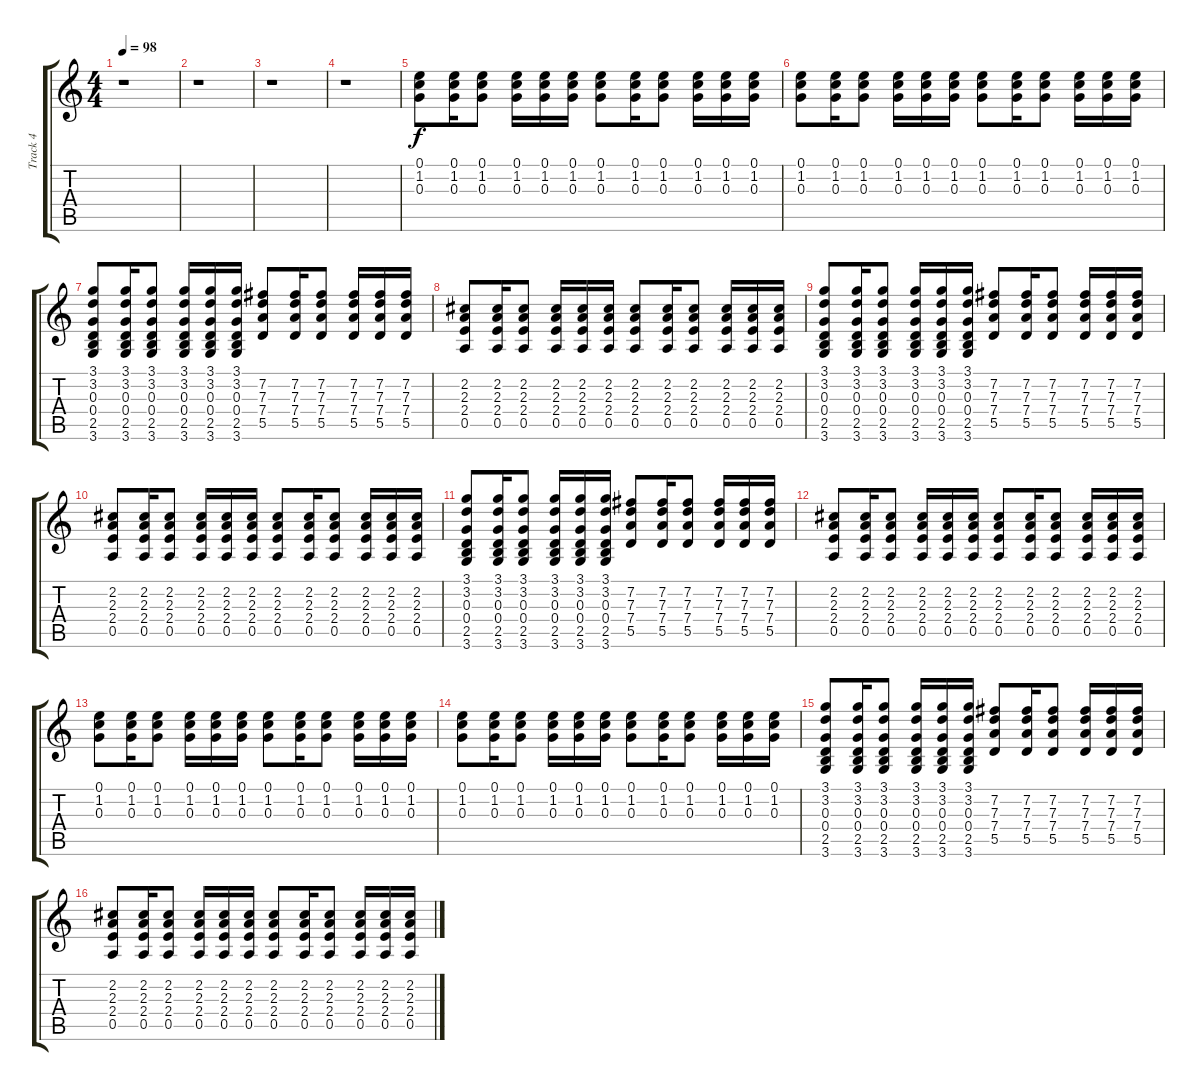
\track ("Track 4" "Track 4") {instrument distortionguitar}
\staff {score tabs}
\tuning (E4 B3 G3 D3 A2 E2) {hide}
\ts (4 4)
\tempo 98
\clef g2
\ks c
r.1{dy f balance 16} |
r.1 |
r.1 |
r.1 |
(0.1 1.2 0.3).8 (0.1 1.2 0.3).16 (0.1 1.2 0.3).8 (0.1 1.2 0.3).16 (0.1 1.2 0.3).16 (0.1 1.2 0.3).16 (0.1 1.2 0.3).8 (0.1 1.2 0.3).16 (0.1 1.2 0.3).8 (0.1 1.2 0.3).16 (0.1 1.2 0.3).16 (0.1 1.2 0.3).16 |
(0.1 1.2 0.3).8 (0.1 1.2 0.3).16 (0.1 1.2 0.3).8 (0.1 1.2 0.3).16 (0.1 1.2 0.3).16 (0.1 1.2 0.3).16 (0.1 1.2 0.3).8 (0.1 1.2 0.3).16 (0.1 1.2 0.3).8 (0.1 1.2 0.3).16 (0.1 1.2 0.3).16 (0.1 1.2 0.3).16 |
(3.1 3.2 0.3 0.4 2.5 3.6).8 (3.1 3.2 0.3 0.4 2.5 3.6).16 (3.1 3.2 0.3 0.4 2.5 3.6).8 (3.1 3.2 0.3 0.4 2.5 3.6).16 (3.1 3.2 0.3 0.4 2.5 3.6).16 (3.1 3.2 0.3 0.4 2.5 3.6).16 (7.2 7.3 7.4 5.5).8 (7.2 7.3 7.4 5.5).16 (7.2 7.3 7.4 5.5).8 (7.2 7.3 7.4 5.5).16 (7.2 7.3 7.4 5.5).16 (7.2 7.3 7.4 5.5).16 |
(2.2 2.3 2.4 0.5).8 (2.2 2.3 2.4 0.5).16 (2.2 2.3 2.4 0.5).8 (2.2 2.3 2.4 0.5).16 (2.2 2.3 2.4 0.5).16 (2.2 2.3 2.4 0.5).16 (2.2 2.3 2.4 0.5).8 (2.2 2.3 2.4 0.5).16 (2.2 2.3 2.4 0.5).8 (2.2 2.3 2.4 0.5).16 (2.2 2.3 2.4 0.5).16 (2.2 2.3 2.4 0.5).16 |
(3.1 3.2 0.3 0.4 2.5 3.6).8 (3.1 3.2 0.3 0.4 2.5 3.6).16 (3.1 3.2 0.3 0.4 2.5 3.6).8 (3.1 3.2 0.3 0.4 2.5 3.6).16 (3.1 3.2 0.3 0.4 2.5 3.6).16 (3.1 3.2 0.3 0.4 2.5 3.6).16 (7.2 7.3 7.4 5.5).8 (7.2 7.3 7.4 5.5).16 (7.2 7.3 7.4 5.5).8 (7.2 7.3 7.4 5.5).16 (7.2 7.3 7.4 5.5).16 (7.2 7.3 7.4 5.5).16 |
(2.2 2.3 2.4 0.5).8 (2.2 2.3 2.4 0.5).16 (2.2 2.3 2.4 0.5).8 (2.2 2.3 2.4 0.5).16 (2.2 2.3 2.4 0.5).16 (2.2 2.3 2.4 0.5).16 (2.2 2.3 2.4 0.5).8 (2.2 2.3 2.4 0.5).16 (2.2 2.3 2.4 0.5).8 (2.2 2.3 2.4 0.5).16 (2.2 2.3 2.4 0.5).16 (2.2 2.3 2.4 0.5).16 |
(3.1 3.2 0.3 0.4 2.5 3.6).8 (3.1 3.2 0.3 0.4 2.5 3.6).16 (3.1 3.2 0.3 0.4 2.5 3.6).8 (3.1 3.2 0.3 0.4 2.5 3.6).16 (3.1 3.2 0.3 0.4 2.5 3.6).16 (3.1 3.2 0.3 0.4 2.5 3.6).16 (7.2 7.3 7.4 5.5).8 (7.2 7.3 7.4 5.5).16 (7.2 7.3 7.4 5.5).8 (7.2 7.3 7.4 5.5).16 (7.2 7.3 7.4 5.5).16 (7.2 7.3 7.4 5.5).16 |
(2.2 2.3 2.4 0.5).8 (2.2 2.3 2.4 0.5).16 (2.2 2.3 2.4 0.5).8 (2.2 2.3 2.4 0.5).16 (2.2 2.3 2.4 0.5).16 (2.2 2.3 2.4 0.5).16 (2.2 2.3 2.4 0.5).8 (2.2 2.3 2.4 0.5).16 (2.2 2.3 2.4 0.5).8 (2.2 2.3 2.4 0.5).16 (2.2 2.3 2.4 0.5).16 (2.2 2.3 2.4 0.5).16 |
(0.1 1.2 0.3).8 (0.1 1.2 0.3).16 (0.1 1.2 0.3).8 (0.1 1.2 0.3).16 (0.1 1.2 0.3).16 (0.1 1.2 0.3).16 (0.1 1.2 0.3).8 (0.1 1.2 0.3).16 (0.1 1.2 0.3).8 (0.1 1.2 0.3).16 (0.1 1.2 0.3).16 (0.1 1.2 0.3).16 |
(0.1 1.2 0.3).8 (0.1 1.2 0.3).16 (0.1 1.2 0.3).8 (0.1 1.2 0.3).16 (0.1 1.2 0.3).16 (0.1 1.2 0.3).16 (0.1 1.2 0.3).8 (0.1 1.2 0.3).16 (0.1 1.2 0.3).8 (0.1 1.2 0.3).16 (0.1 1.2 0.3).16 (0.1 1.2 0.3).16 |
(3.1 3.2 0.3 0.4 2.5 3.6).8 (3.1 3.2 0.3 0.4 2.5 3.6).16 (3.1 3.2 0.3 0.4 2.5 3.6).8 (3.1 3.2 0.3 0.4 2.5 3.6).16 (3.1 3.2 0.3 0.4 2.5 3.6).16 (3.1 3.2 0.3 0.4 2.5 3.6).16 (7.2 7.3 7.4 5.5).8 (7.2 7.3 7.4 5.5).16 (7.2 7.3 7.4 5.5).8 (7.2 7.3 7.4 5.5).16 (7.2 7.3 7.4 5.5).16 (7.2 7.3 7.4 5.5).16 |
(2.2 2.3 2.4 0.5).8 (2.2 2.3 2.4 0.5).16 (2.2 2.3 2.4 0.5).8 (2.2 2.3 2.4 0.5).16 (2.2 2.3 2.4 0.5).16 (2.2 2.3 2.4 0.5).16 (2.2 2.3 2.4 0.5).8 (2.2 2.3 2.4 0.5).16 (2.2 2.3 2.4 0.5).8 (2.2 2.3 2.4 0.5).16 (2.2 2.3 2.4 0.5).16 (2.2 2.3 2.4 0.5).16
